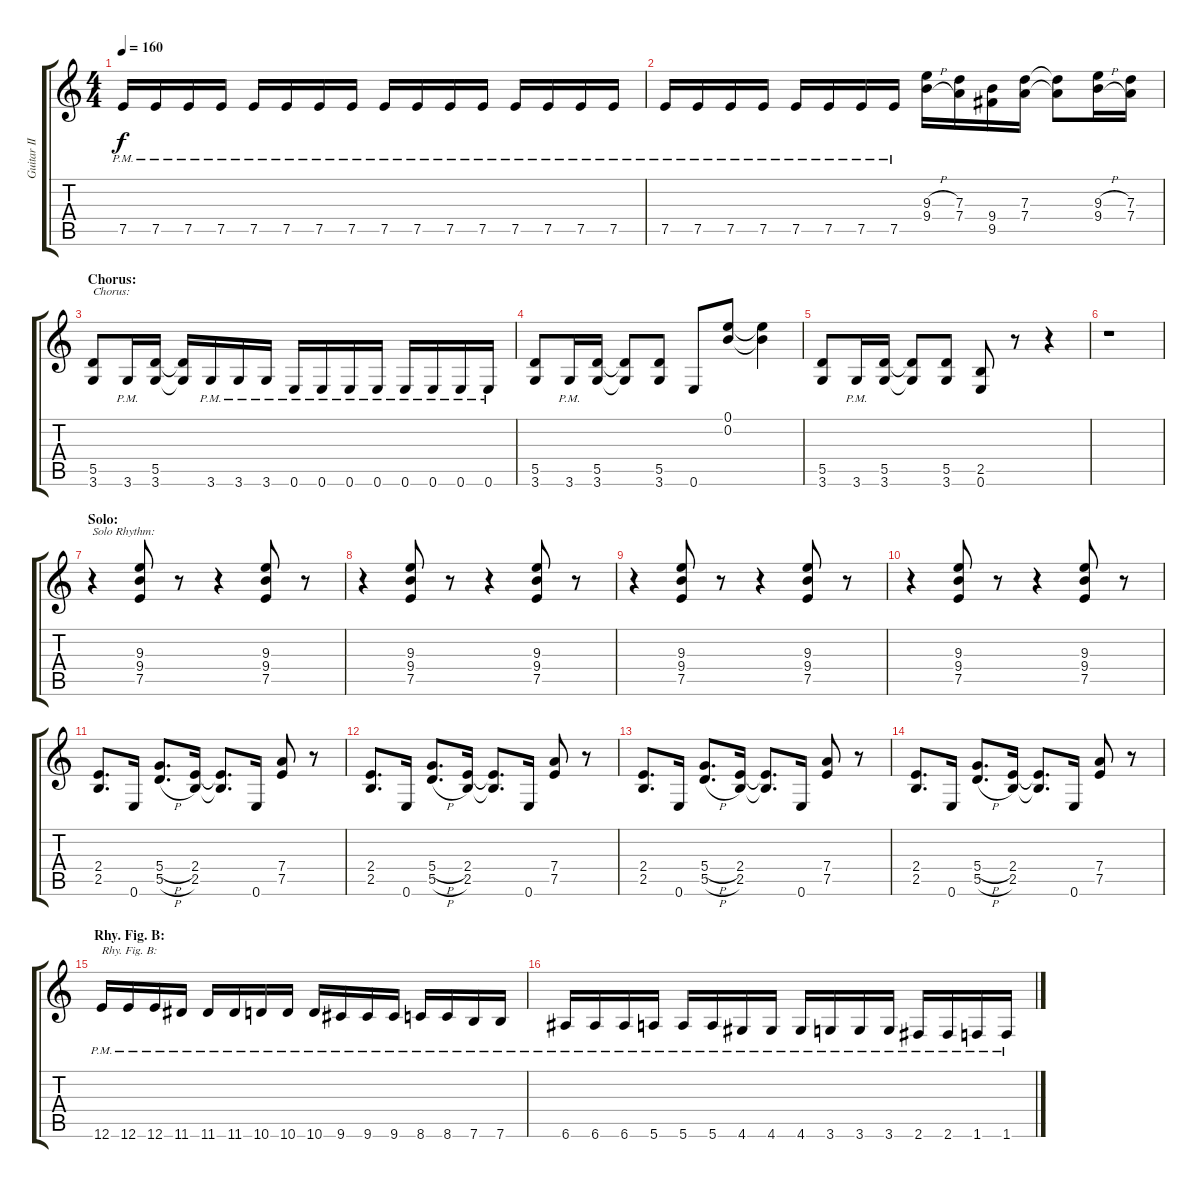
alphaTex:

\track ("Guitar II" "Guitar II") {instrument distortionguitar}
\staff {score tabs}
\tuning (E4 B3 G3 D3 A2 E2) {hide}
\ts (4 4)
\tempo 160
\clef g2
\ks c
7.5{pm}.16{dy f} 7.5{pm}.16 7.5{pm}.16 7.5{pm}.16 7.5{pm}.16 7.5{pm}.16 7.5{pm}.16 7.5{pm}.16 7.5{pm}.16 7.5{pm}.16 7.5{pm}.16 7.5{pm}.16 7.5{pm}.16 7.5{pm}.16 7.5{pm}.16 7.5{pm}.16 |
7.5{pm}.16 7.5{pm}.16 7.5{pm}.16 7.5{pm}.16 7.5{pm}.16 7.5{pm}.16 7.5{pm}.16 7.5{pm}.16 (9.3{h} 9.4{h}).16 (7.3 7.4).16 (9.4 9.5).16 (7.3 7.4).16 (7.3{t} 7.4{t}).8 (9.3{h} 9.4{h}).16 (7.3 7.4).16 |
\section ("" "Chorus:")
(5.5 3.6).8{txt "Chorus:"} 3.6{pm}.16 (5.5 3.6).16 (5.5{t} 3.6{t}).16 3.6{pm}.16 3.6{pm}.16 3.6{pm}.16 0.6{pm}.16 0.6{pm}.16 0.6{pm}.16 0.6{pm}.16 0.6{pm}.16 0.6{pm}.16 0.6{pm}.16 0.6{pm}.16 |
(5.5 3.6).8 3.6{pm}.16 (5.5 3.6).16 (5.5{t} 3.6{t}).8 (5.5 3.6).8 0.6.8 (0.1 0.2).8 (0.1{t} 0.2{t}).4 |
(5.5 3.6).8 3.6{pm}.16 (5.5 3.6).16 (5.5{t} 3.6{t}).8 (5.5 3.6).8 (2.5 0.6).8 r.8 r.4 |
r.1 |
\section ("" "Solo:")
r.4{txt "Solo Rhythm:"} (9.3 9.4 7.5).8 r.8 r.4 (9.3 9.4 7.5).8 r.8 |
r.4 (9.3 9.4 7.5).8 r.8 r.4 (9.3 9.4 7.5).8 r.8 |
r.4 (9.3 9.4 7.5).8 r.8 r.4 (9.3 9.4 7.5).8 r.8 |
r.4 (9.3 9.4 7.5).8 r.8 r.4 (9.3 9.4 7.5).8 r.8 |
(2.4 2.5).8{d} 0.6.16 (5.4{h} 5.5{h}).8{d} (2.4 2.5).16 (2.4{t} 2.5{t}).8{d} 0.6.16 (7.4 7.5).8 r.8 |
(2.4 2.5).8{d} 0.6.16 (5.4{h} 5.5{h}).8{d} (2.4 2.5).16 (2.4{t} 2.5{t}).8{d} 0.6.16 (7.4 7.5).8 r.8 |
(2.4 2.5).8{d} 0.6.16 (5.4{h} 5.5{h}).8{d} (2.4 2.5).16 (2.4{t} 2.5{t}).8{d} 0.6.16 (7.4 7.5).8 r.8 |
(2.4 2.5).8{d} 0.6.16 (5.4{h} 5.5{h}).8{d} (2.4 2.5).16 (2.4{t} 2.5{t}).8{d} 0.6.16 (7.4 7.5).8 r.8 |
\section ("" "Rhy. Fig. B:")
12.6{pm}.16{txt "Rhy. Fig. B:"} 12.6{pm}.16 12.6{pm}.16 11.6{pm}.16 11.6{pm}.16 11.6{pm}.16 10.6{pm}.16 10.6{pm}.16 10.6{pm}.16 9.6{pm}.16 9.6{pm}.16 9.6{pm}.16 8.6{pm}.16 8.6{pm}.16 7.6{pm}.16 7.6{pm}.16 |
6.6{pm}.16 6.6{pm}.16 6.6{pm}.16 5.6{pm}.16 5.6{pm}.16 5.6{pm}.16 4.6{pm}.16 4.6{pm}.16 4.6{pm}.16 3.6{pm}.16 3.6{pm}.16 3.6{pm}.16 2.6{pm}.16 2.6{pm}.16 1.6{pm}.16 1.6{pm}.16
